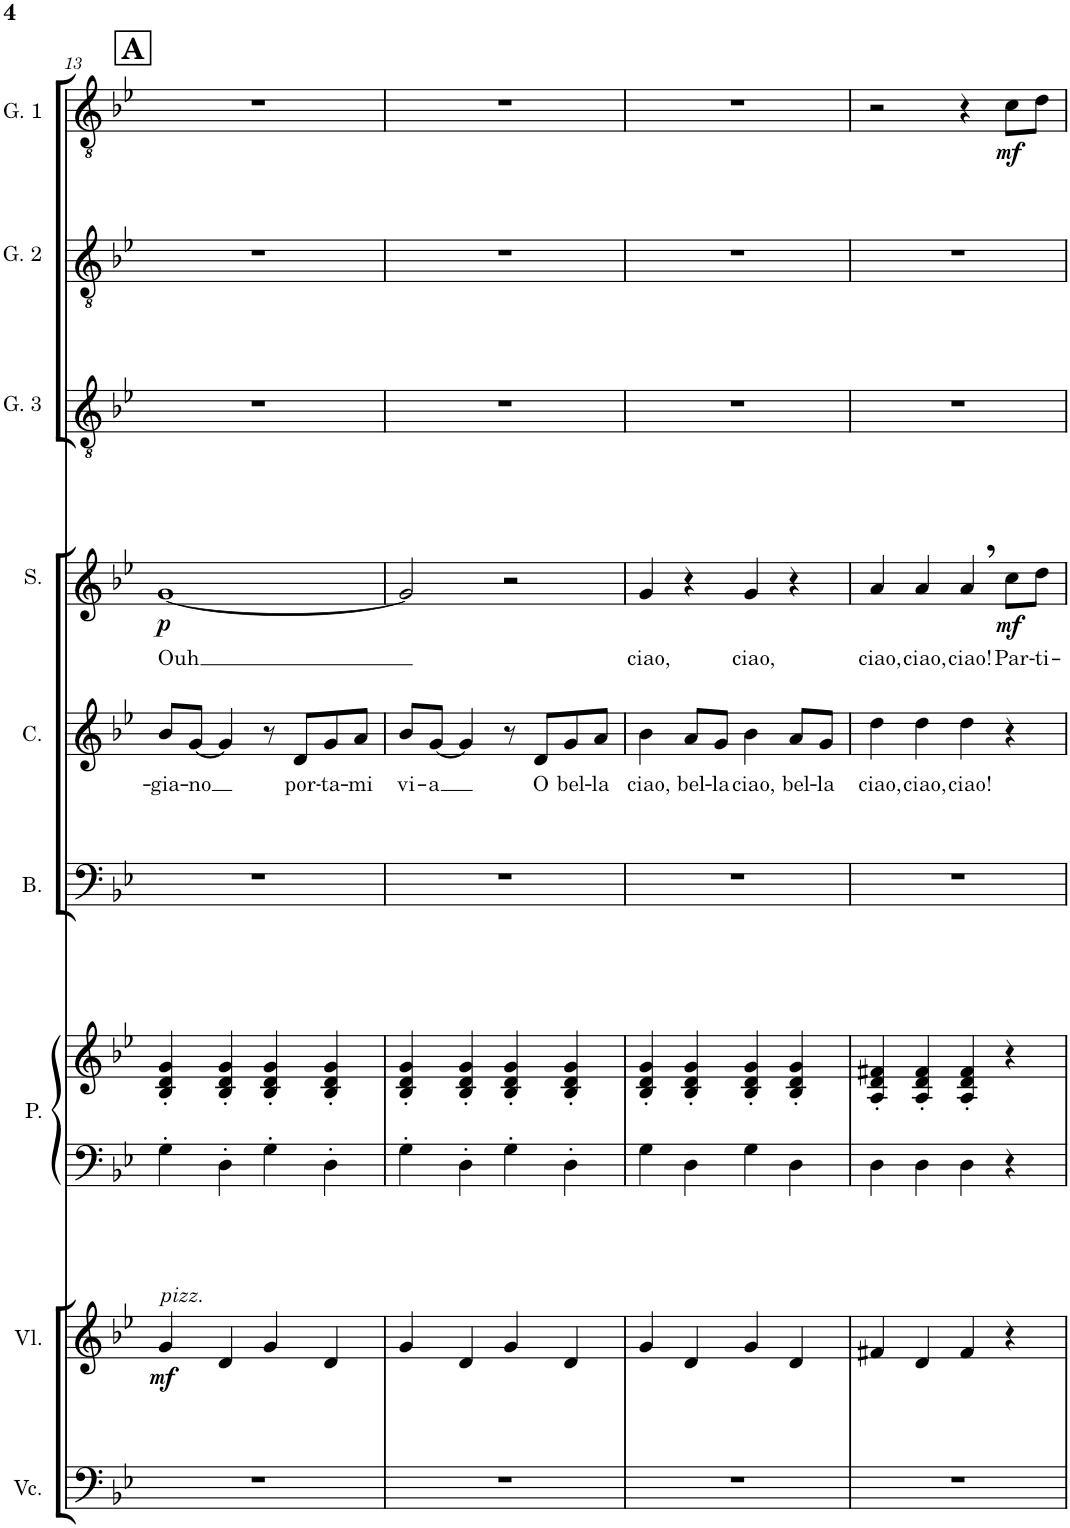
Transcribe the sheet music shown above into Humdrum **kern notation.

**kern	**kern	**dynam	**kern	**kern	**kern	**kern	**text	**kern	**text	**dynam	**kern	**kern	**kern	**dynam
*part9	*part8	*part8	*part7	*part7	*part6	*part5	*part5	*part4	*part4	*part4	*part3	*part2	*part1	*part1
*staff10	*staff9	*staff9	*staff8	*staff7	*staff6	*staff5	*staff5	*staff4	*staff4	*staff4	*staff3	*staff2	*staff1	*staff1
*I"Violoncelo	*I"Violino	*	*I"Piano	*	*I"Barítono	*I"Contralto	*	*I"Soprano	*	*	*I"Guitarra 2	*I"Guitarra 2	*I"Guitarra 1	*
*I'Vc.	*I'Vl.	*	*I'P.	*	*I'B.	*I'C.	*	*I'S.	*	*	*I'G. 3	*I'G. 2	*I'G. 1	*
!!LO:PB:g=z
*clefF4	*clefG2	*	*clefF4	*clefG2	*clefF4	*clefG2	*	*clefG2	*	*	*clefGv2	*clefGv2	*clefGv2	*
*k[b-e-]	*k[b-e-]	*	*k[b-e-]	*k[b-e-]	*k[b-e-]	*k[b-e-]	*	*k[b-e-]	*	*	*k[b-e-]	*k[b-e-]	*k[b-e-]	*
*M4/4	*M4/4	*	*M4/4	*M4/4	*M4/4	*M4/4	*	*M4/4	*	*	*M4/4	*M4/4	*M4/4	*
*met(c)	*met(c)	*	*met(c)	*met(c)	*met(c)	*met(c)	*	*met(c)	*	*	*met(c)	*met(c)	*met(c)	*
!!LO:REH:place=s1:a:B:cj:fs=14:t=A
=13	=13	=13	=13	=13	=13	=13	=13	=13	=13	=13	=13	=13	=13	=13
!	!LO:TX:a:i:t=pizz.	!	!	!	!	!	!	!	!	!	!	!	!	!
!	!	!LO:DY:b	!	!	!	!	!LO:LY:b	!	!LO:LY:b	!LO:DY:b	!	!	!	!
1r	4g/	mf	4G'\	4B-/' 4d/' 4g/'	1r	8b-/L	-gia-	[1g	Ouh	p	1r	1r	1r	.
!	!	!	!	!	!	!	!LO:LY:b	!	!	!	!	!	!	!
.	.	.	.	.	.	[8g/J	-no	.	.	.	.	.	.	.
.	4d/	.	4D'\	4B-/' 4d/' 4g/'	.	4g/]	.	.	.	.	.	.	.	.
.	4g/	.	4G'\	4B-/' 4d/' 4g/'	.	8r	.	.	.	.	.	.	.	.
!	!	!	!	!	!	!	!LO:LY:b	!	!	!	!	!	!	!
.	.	.	.	.	.	8d/L	por-	.	.	.	.	.	.	.
!	!	!	!	!	!	!	!LO:LY:b	!	!	!	!	!	!	!
.	4d/	.	4D'\	4B-/' 4d/' 4g/'	.	8g/	-ta-	.	.	.	.	.	.	.
!	!	!	!	!	!	!	!LO:LY:b	!	!	!	!	!	!	!
.	.	.	.	.	.	8a/J	-mi	.	.	.	.	.	.	.
=14	=14	=14	=14	=14	=14	=14	=14	=14	=14	=14	=14	=14	=14	=14
!	!	!	!	!	!	!	!LO:LY:b	!	!	!	!	!	!	!
1r	4g/	.	4G'\	4B-/' 4d/' 4g/'	1r	8b-/L	vi-	2g/]	.	.	1r	1r	1r	.
!	!	!	!	!	!	!	!LO:LY:b	!	!	!	!	!	!	!
.	.	.	.	.	.	[8g/J	-a	.	.	.	.	.	.	.
.	4d/	.	4D'\	4B-/' 4d/' 4g/'	.	4g/]	.	.	.	.	.	.	.	.
.	4g/	.	4G'\	4B-/' 4d/' 4g/'	.	8r	.	2r	.	.	.	.	.	.
!	!	!	!	!	!	!	!LO:LY:b	!	!	!	!	!	!	!
.	.	.	.	.	.	8d/L	O	.	.	.	.	.	.	.
!	!	!	!	!	!	!	!LO:LY:b	!	!	!	!	!	!	!
.	4d/	.	4D'\	4B-/' 4d/' 4g/'	.	8g/	bel-	.	.	.	.	.	.	.
!	!	!	!	!	!	!	!LO:LY:b	!	!	!	!	!	!	!
.	.	.	.	.	.	8a/J	-la	.	.	.	.	.	.	.
=15	=15	=15	=15	=15	=15	=15	=15	=15	=15	=15	=15	=15	=15	=15
!	!	!	!	!	!	!	!LO:LY:b	!	!LO:LY:b	!	!	!	!	!
1r	4g/	.	4G\	4B-/' 4d/' 4g/'	1r	4b-\	ciao,	4g/	ciao,	.	1r	1r	1r	.
!	!	!	!	!	!	!	!LO:LY:b	!	!	!	!	!	!	!
.	4d/	.	4D\	4B-/' 4d/' 4g/'	.	8a/L	bel-	4r	.	.	.	.	.	.
!	!	!	!	!	!	!	!LO:LY:b	!	!	!	!	!	!	!
.	.	.	.	.	.	8g/J	-la	.	.	.	.	.	.	.
!	!	!	!	!	!	!	!LO:LY:b	!	!LO:LY:b	!	!	!	!	!
.	4g/	.	4G\	4B-/' 4d/' 4g/'	.	4b-\	ciao,	4g/	ciao,	.	.	.	.	.
!	!	!	!	!	!	!	!LO:LY:b	!	!	!	!	!	!	!
.	4d/	.	4D\	4B-/' 4d/' 4g/'	.	8a/L	bel-	4r	.	.	.	.	.	.
!	!	!	!	!	!	!	!LO:LY:b	!	!	!	!	!	!	!
.	.	.	.	.	.	8g/J	-la	.	.	.	.	.	.	.
=16	=16	=16	=16	=16	=16	=16	=16	=16	=16	=16	=16	=16	=16	=16
!	!	!	!	!	!	!	!LO:LY:b	!	!LO:LY:b	!	!	!	!	!
1r	4f#X/	.	4D\	4A/' 4d/' 4f#X/'	1r	4dd\	ciao,	4a/	ciao,	.	1r	1r	2r	.
!	!	!	!	!	!	!	!LO:LY:b	!	!LO:LY:b	!	!	!	!	!
.	4d/	.	4D\	4A/' 4d/' 4f#/'	.	4dd\	ciao,	4a/	ciao,	.	.	.	.	.
!	!	!	!	!	!	!	!LO:LY:b	!	!LO:LY:b	!	!	!	!	!
.	4f#/	.	4D\	4A/' 4d/' 4f#/'	.	4dd\	ciao!	4a,/	ciao!	.	.	.	4r	.
!	!	!	!	!	!	!	!	!	!LO:LY:b	!LO:DY:b	!	!	!	!LO:DY:b
.	4r	.	4r	4r	.	4r	.	8cc\L	Par-	mf	.	.	8c\L	mf
!	!	!	!	!	!	!	!	!	!LO:LY:b	!	!	!	!	!
.	.	.	.	.	.	.	.	8dd\J	-ti-	.	.	.	8d\J	.
=	=	=	=	=	=	=	=	=	=	=	=	=	=	=
*-	*-	*-	*-	*-	*-	*-	*-	*-	*-	*-	*-	*-	*-	*-
